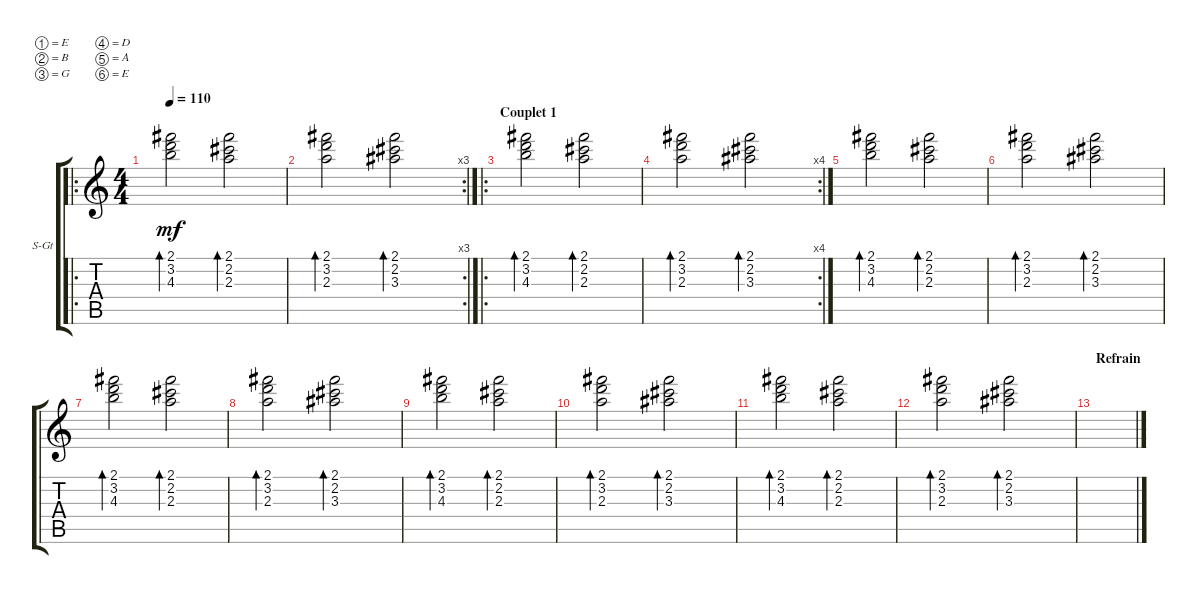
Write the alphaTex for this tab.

\defaultSystemsLayout 4
\bracketExtendMode groupsimilarinstruments
\firstSystemTrackNameOrientation horizontal
\otherSystemsTrackNameOrientation horizontal
\track ("Synthétiseur secondaire" "S-Gt") {instrument acousticguitarsteel}
\staff {score tabs}
\tuning (E5 B4 G4 D4 A3 E3)
\ro
\ts (4 4)
\tempo 110
\clef g2
\ks c
(4.3 3.2 2.1).2{bd 225 dy mf} (2.3 2.2 2.1).2{bd 225} |
\rc 3
(2.3 3.2 2.1).2{bd 225} (3.3 2.2 2.1).2{bd 225} |
\ro
\section ("" "Couplet 1")
(4.3 3.2 2.1).2{bd 225} (2.3 2.2 2.1).2{bd 225} |
\rc 4
(2.3 3.2 2.1).2{bd 225} (3.3 2.2 2.1).2{bd 225} |
(4.3 3.2 2.1).2{bd 225} (2.3 2.2 2.1).2{bd 225} |
(2.3 3.2 2.1).2{bd 225} (3.3 2.2 2.1).2{bd 225} |
(4.3 3.2 2.1).2{bd 225} (2.3 2.2 2.1).2{bd 225} |
(2.3 3.2 2.1).2{bd 225} (3.3 2.2 2.1).2{bd 225} |
(4.3 3.2 2.1).2{bd 225} (2.3 2.2 2.1).2{bd 225} |
(2.3 3.2 2.1).2{bd 225} (3.3 2.2 2.1).2{bd 225} |
(4.3 3.2 2.1).2{bd 225} (2.3 2.2 2.1).2{bd 225} |
(2.3 3.2 2.1).2{bd 225} (3.3 2.2 2.1).2{bd 225} |
\section ("" "Refrain")
